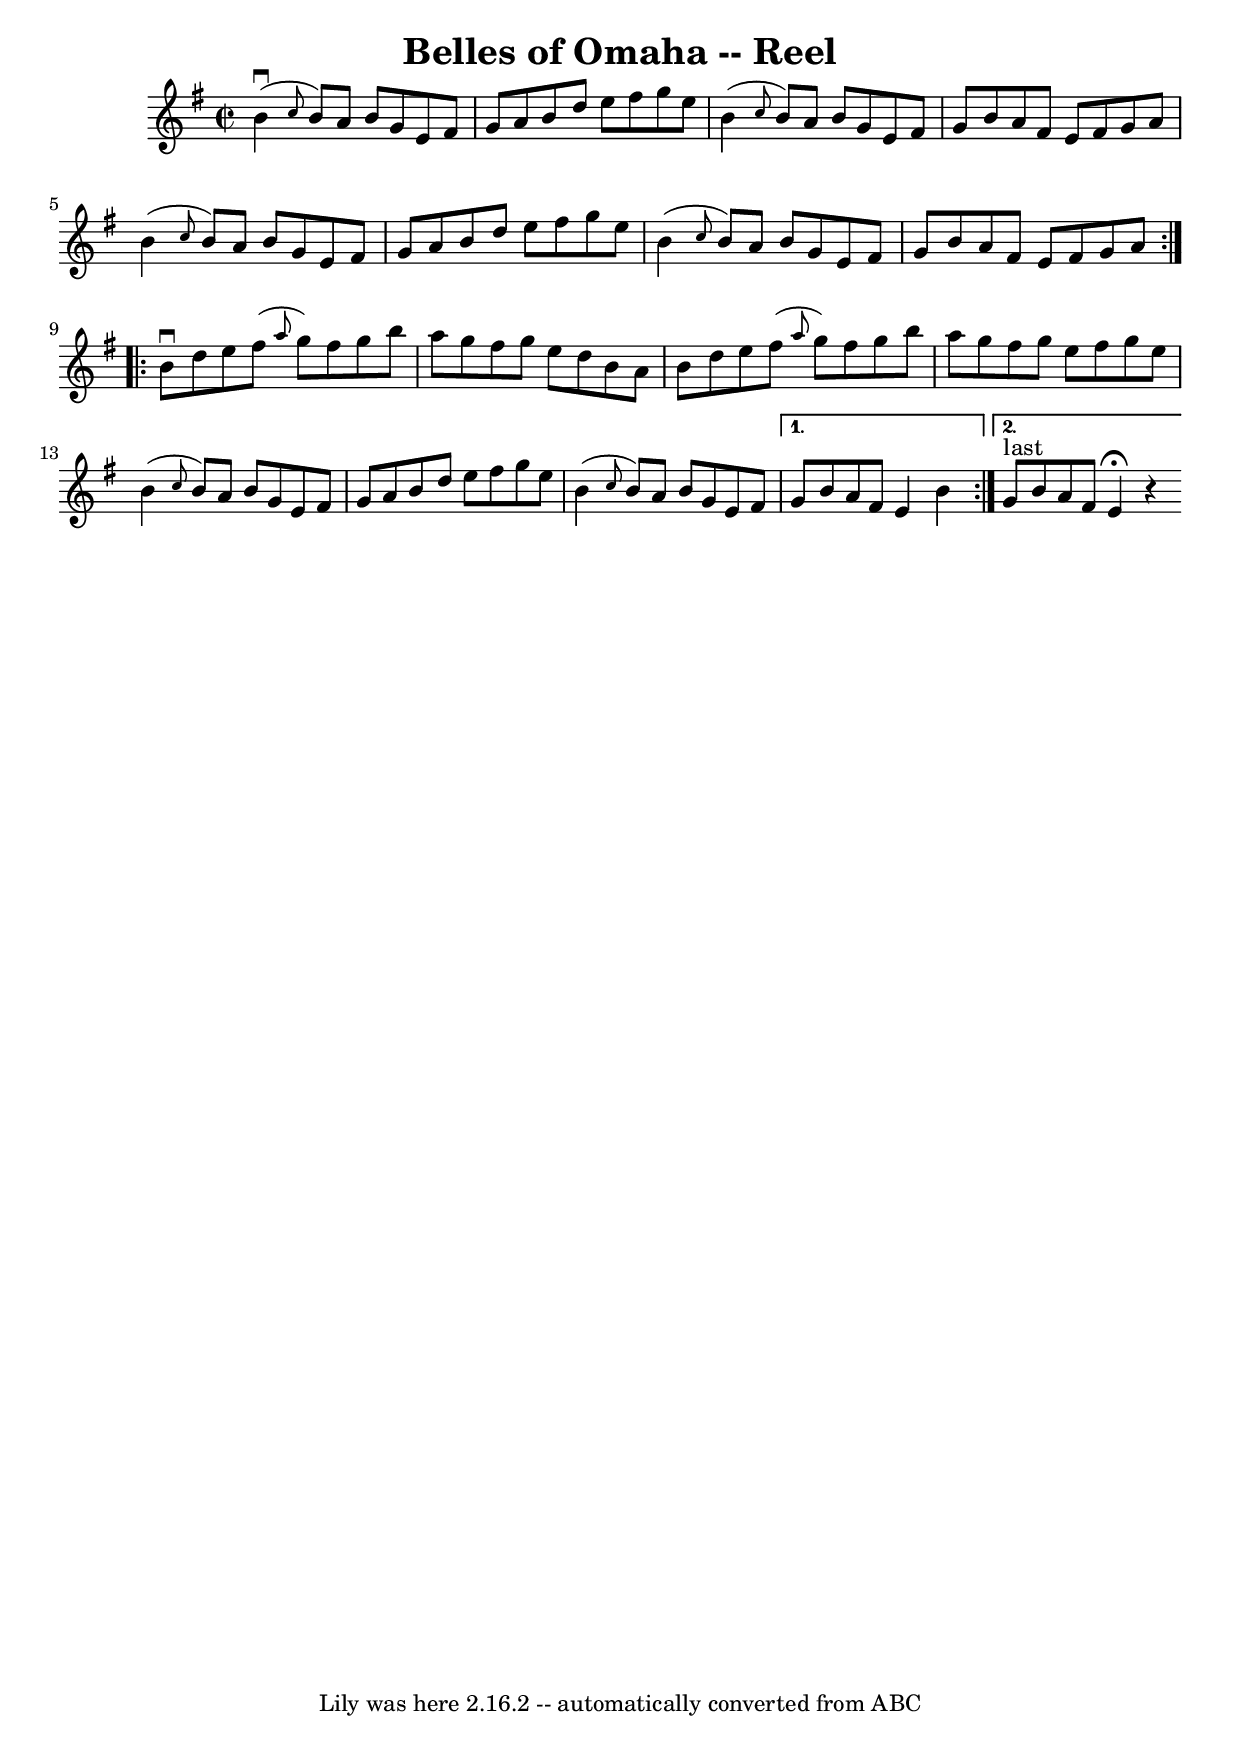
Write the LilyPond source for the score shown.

\version "2.16.2"
\include "Mammoth.ily"
\header {
  %% book = "Ryan's Mammoth Collection"
  crossRefNumber = "1"
  footnotes = "\\\\292"
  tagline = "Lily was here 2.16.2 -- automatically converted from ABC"
  title = "Belles of Omaha -- Reel"

}
voicedefault =  {



  \repeat volta 2 {

    \override Staff.TimeSignature #'style = #'C
    \time 2/2 
    \key g \major
    b'4^\downbow(\grace { c''8  
			} b'8) a'8        b'8 g'8 e'8 fis'8     |
    g'8 a'8 b'8 d''8 e''8         fis''8 g''8 e''8     |
    b'4 (\grace { c''8  
		} b'8) a'8       b'8 g'8 e'8 fis'8     |
    g'8 b'8 a'8 fis'8 e'8         fis'8 g'8 a'8     |
    b'4 (\grace { c''8  
		} b'8) a'8        b'8 g'8 e'8 fis'8     |
    g'8 a'8 b'8 d''8 e''8         fis''8 g''8 e''8     |
    b'4 (\grace { c''8  
		} b'8) a'8       b'8 g'8 e'8 fis'8     |
    g'8 b'8 a'8 fis'8 e'8    
    fis'8 g'8 a'8    
  }     
  \repeat volta 2 {
    b'8^\downbow d''8 e''8   
    fis''8 (\grace { a''8   		   } g''8) fis''8 g''8 b''8     |
         a''8 g''8 fis''8 g''8 e''8 d''8 b'8 a'8     |
    b'8  
    d''8 e''8 fis''8 (\grace { a''8  
			     } g''8) fis''8 g''8         b''8     |
    a''8 g''8 fis''8 g''8 e''8 fis''8 g''8         e''8     |
    b'4 (\grace { c''8  
		} b'8) a'8 b'8 g'8         e'8 fis'8     |
    g'8 a'8 b'8 d''8 e''8 fis''8 g''8       e''8     |
    b'4 (\grace { c''8  
		} b'8) a'8 b'8    
    g'8 e'8 fis'8    
  } \alternative{{ g'8 b'8 a'8 fis'8 e'4    
		   b'4    
		 } { g'8^"last" b'8 a'8 fis'8 e'4^\fermata   r4    		     \bar " |."   
		   }
	       }

}

\score{
  <<

    \context Staff="default"
    {
      \voicedefault 
      
    }

  >>
  \layout {
    
  }
  \midi {
  }

}
